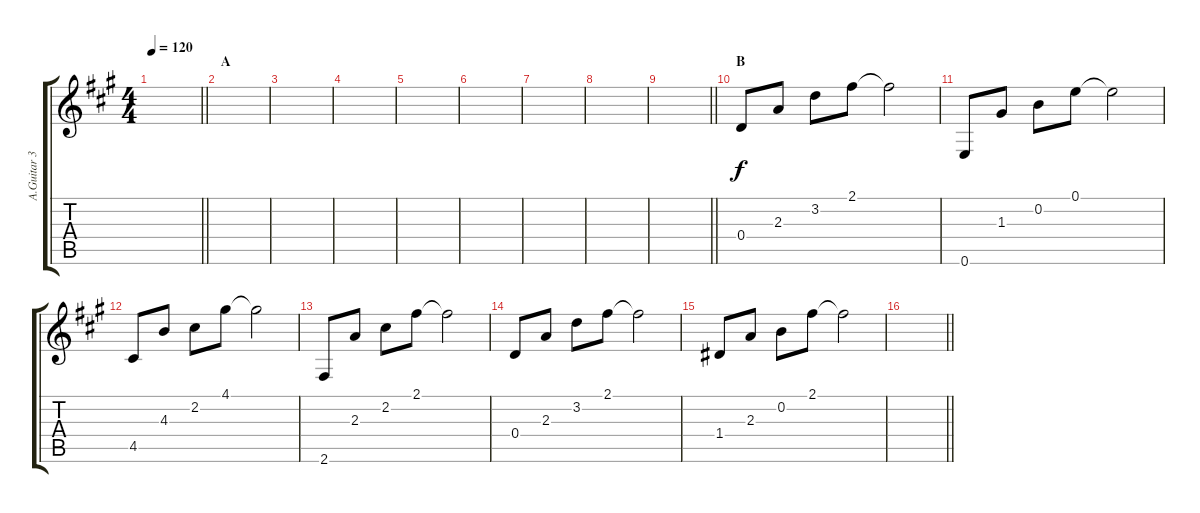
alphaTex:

\track ("A.Guitar 3" "A.Guitar 3") {instrument acousticguitarsteel}
\staff {score tabs}
\tuning (E4 B3 G3 D3 A2 E2) {hide}
\ts (4 4)
\tempo 120
\clef g2
\barLineRight lightlight
\ks a
|
\section ("" "A")
|
|
|
|
|
|
|
\barLineRight lightlight
|
\section ("" "B")
0.4.8{volume 12 balance 13} 2.3.8 3.2.8 2.1.8 2.1{t}.2 |
0.6.8 1.3.8 0.2.8 0.1.8 0.1{t}.2 |
4.5.8 4.3.8 2.2.8 4.1.8 4.1{t}.2 |
2.6.8 2.3.8 2.2.8 2.1.8 2.1{t}.2 |
0.4.8 2.3.8 3.2.8 2.1.8 2.1{t}.2 |
1.4.8 2.3.8 0.2.8 2.1.8 2.1{t}.2 |
\barLineRight lightlight
